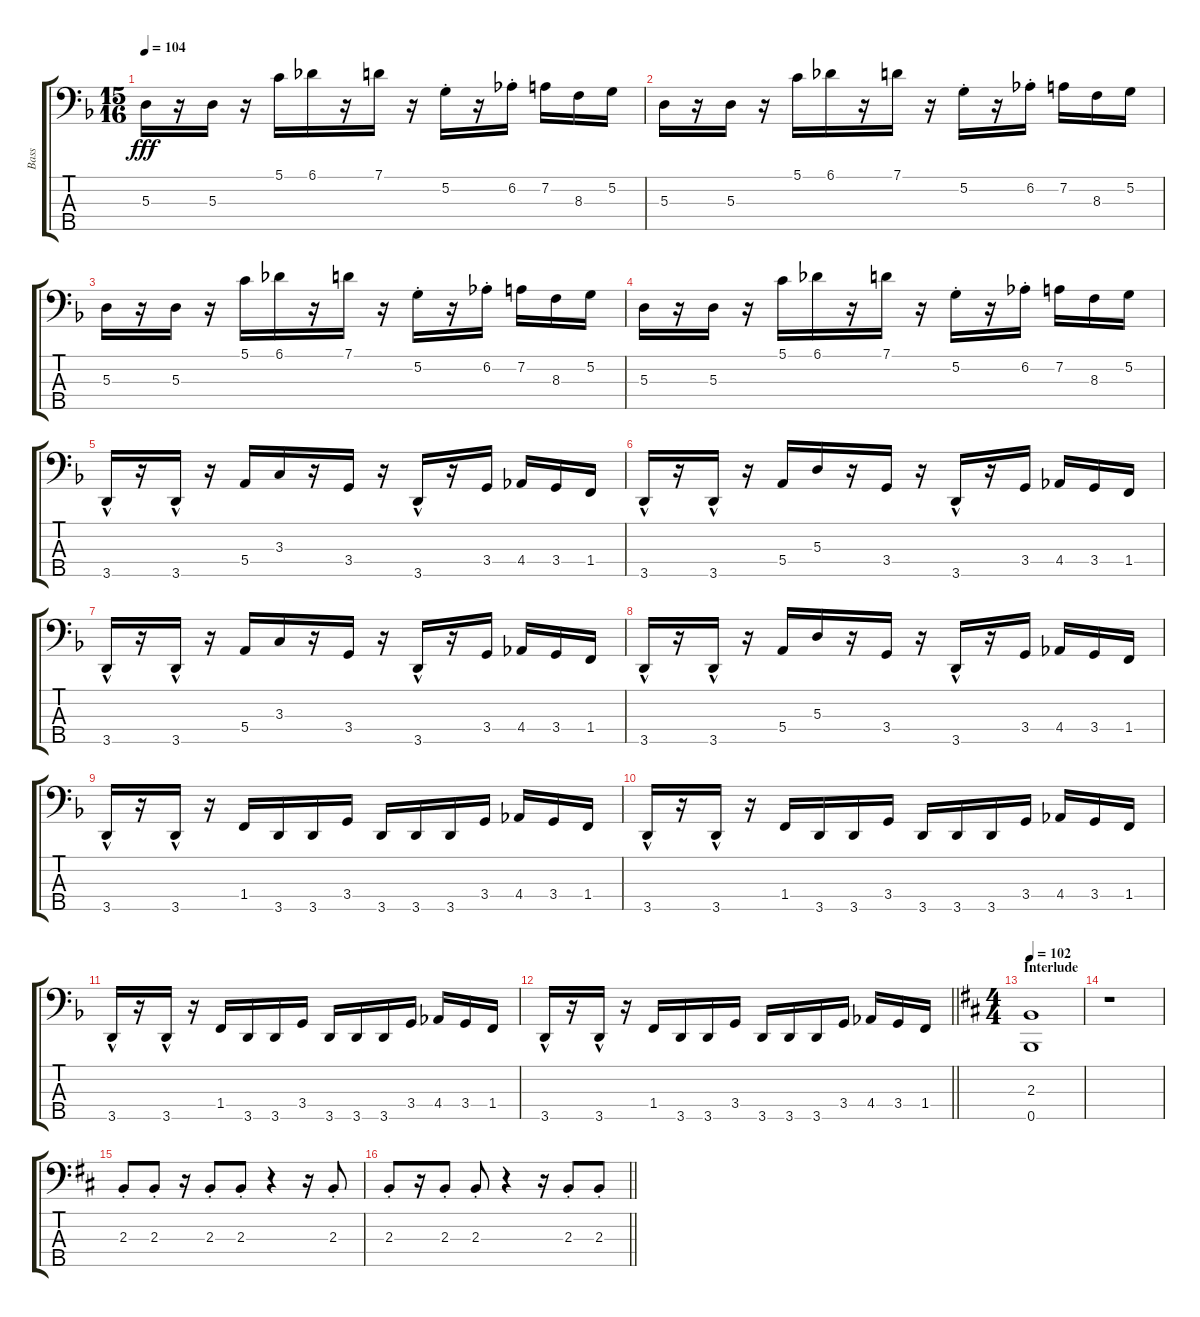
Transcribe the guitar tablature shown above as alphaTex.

\track ("Bass" "Bass") {instrument electricbassfinger}
\staff {score tabs}
\tuning (G2 D2 A1 E1 B0) {hide}
\ts (15 16)
\tempo 104
\clef f4
\ks f
5.3.16{dy fff} r.16 5.3.16 r.16 5.1.16 6.1.16 r.16 7.1.16 r.16 5.2{st}.16 r.16 6.2{st}.16 7.2.16 8.3.16 5.2.16 |
5.3.16 r.16 5.3.16 r.16 5.1.16 6.1.16 r.16 7.1.16 r.16 5.2{st}.16 r.16 6.2{st}.16 7.2.16 8.3.16 5.2.16 |
5.3.16 r.16 5.3.16 r.16 5.1.16 6.1.16 r.16 7.1.16 r.16 5.2{st}.16 r.16 6.2{st}.16 7.2.16 8.3.16 5.2.16 |
5.3.16 r.16 5.3.16 r.16 5.1.16 6.1.16 r.16 7.1.16 r.16 5.2{st}.16 r.16 6.2{st}.16 7.2.16 8.3.16 5.2.16 |
3.5{hac}.16 r.16 3.5{hac}.16 r.16 5.4.16 3.3.16 r.16 3.4.16 r.16 3.5{hac}.16 r.16 3.4.16 4.4.16 3.4.16 1.4.16 |
3.5{hac}.16 r.16 3.5{hac}.16 r.16 5.4.16 5.3.16 r.16 3.4.16 r.16 3.5{hac}.16 r.16 3.4.16 4.4.16 3.4.16 1.4.16 |
3.5{hac}.16 r.16 3.5{hac}.16 r.16 5.4.16 3.3.16 r.16 3.4.16 r.16 3.5{hac}.16 r.16 3.4.16 4.4.16 3.4.16 1.4.16 |
3.5{hac}.16 r.16 3.5{hac}.16 r.16 5.4.16 5.3.16 r.16 3.4.16 r.16 3.5{hac}.16 r.16 3.4.16 4.4.16 3.4.16 1.4.16 |
3.5{hac}.16 r.16 3.5{hac}.16 r.16 1.4.16 3.5.16 3.5.16 3.4.16 3.5.16 3.5.16 3.5.16 3.4.16 4.4.16 3.4.16 1.4.16 |
3.5{hac}.16 r.16 3.5{hac}.16 r.16 1.4.16 3.5.16 3.5.16 3.4.16 3.5.16 3.5.16 3.5.16 3.4.16 4.4.16 3.4.16 1.4.16 |
3.5{hac}.16 r.16 3.5{hac}.16 r.16 1.4.16 3.5.16 3.5.16 3.4.16 3.5.16 3.5.16 3.5.16 3.4.16 4.4.16 3.4.16 1.4.16 |
\barLineRight lightlight
3.5{hac}.16 r.16 3.5{hac}.16 r.16 1.4.16 3.5.16 3.5.16 3.4.16 3.5.16 3.5.16 3.5.16 3.4.16 4.4.16 3.4.16 1.4.16 |
\ts (4 4)
\section ("" "Interlude")
\tempo 102
\ks d
(2.3 0.5).1 |
r.1 |
2.3{st}.8 2.3{st}.8 r.16 2.3{st}.8 2.3{st}.8 r.4 r.16 2.3{st}.8 |
\barLineRight lightlight
2.3{st}.8 r.16 2.3{st}.8 2.3{st}.8 r.4 r.16 2.3{st}.8 2.3{st}.8
